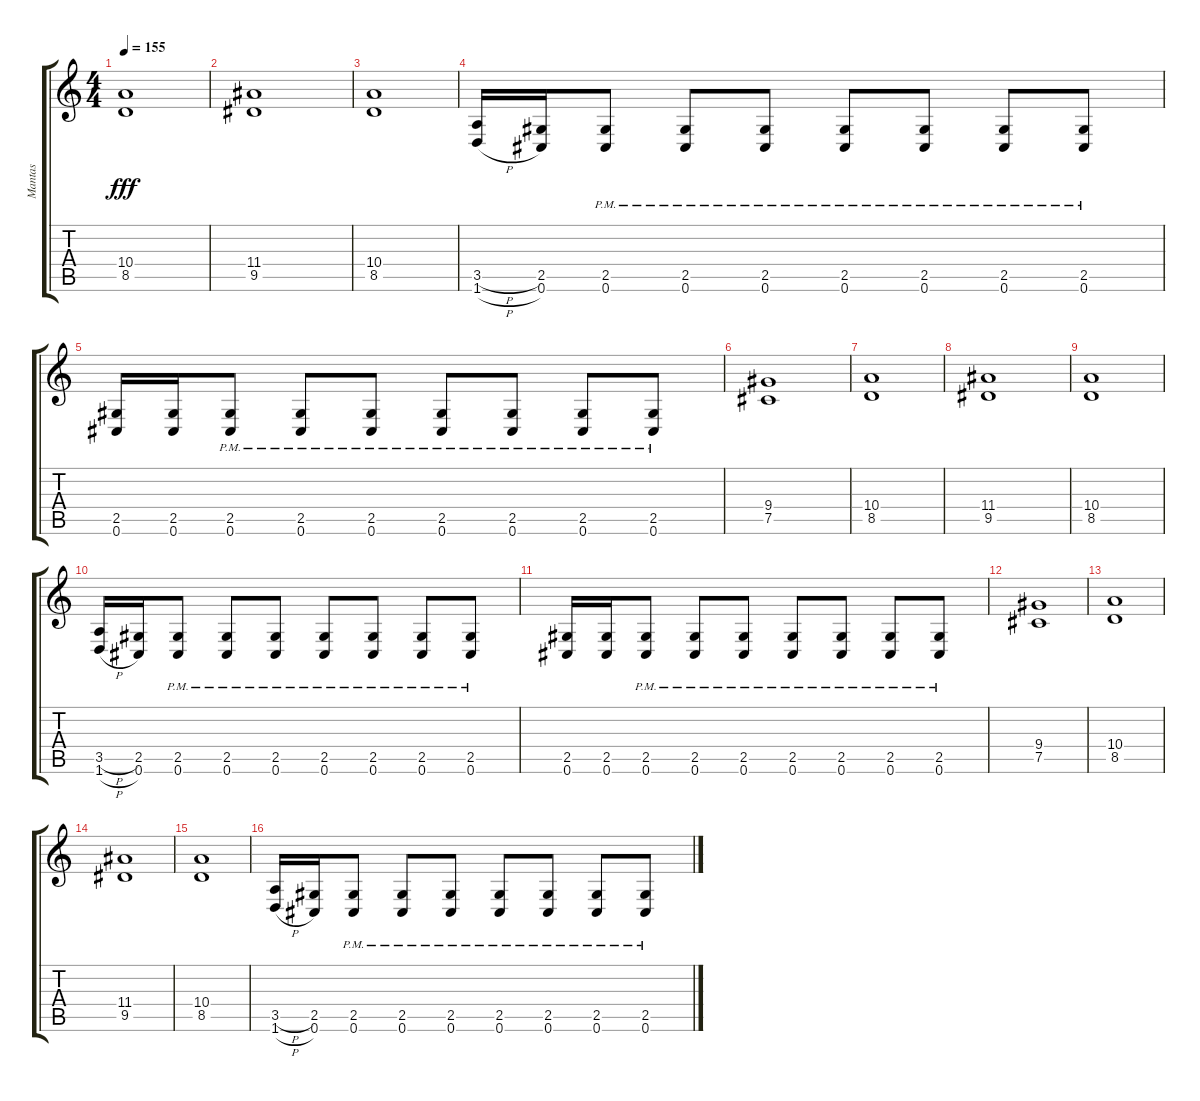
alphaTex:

\track ("Mantas" "Mantas") {instrument acousticguitarsteel}
\staff {score tabs}
\tuning (Db4 Ab3 E3 B2 Gb2 Db2) {hide}
\ts (4 4)
\tempo 155
\clef g2
\ks c
(10.4 8.5).1{dy fff} |
(11.4 9.5).1 |
(10.4 8.5).1 |
(3.5{h} 1.6{h}).16 (2.5 0.6).16 (2.5{pm} 0.6{pm}).8 (2.5{pm} 0.6{pm}).8 (2.5{pm} 0.6{pm}).8 (2.5{pm} 0.6{pm}).8 (2.5{pm} 0.6{pm}).8 (2.5{pm} 0.6{pm}).8 (2.5{pm} 0.6{pm}).8 |
(2.5 0.6).16 (2.5 0.6).16 (2.5{pm} 0.6{pm}).8 (2.5{pm} 0.6{pm}).8 (2.5{pm} 0.6{pm}).8 (2.5{pm} 0.6{pm}).8 (2.5{pm} 0.6{pm}).8 (2.5{pm} 0.6{pm}).8 (2.5{pm} 0.6{pm}).8 |
(9.4 7.5).1 |
(10.4 8.5).1 |
(11.4 9.5).1 |
(10.4 8.5).1 |
(3.5{h} 1.6{h}).16 (2.5 0.6).16 (2.5{pm} 0.6{pm}).8 (2.5{pm} 0.6{pm}).8 (2.5{pm} 0.6{pm}).8 (2.5{pm} 0.6{pm}).8 (2.5{pm} 0.6{pm}).8 (2.5{pm} 0.6{pm}).8 (2.5{pm} 0.6{pm}).8 |
(2.5 0.6).16 (2.5 0.6).16 (2.5{pm} 0.6{pm}).8 (2.5{pm} 0.6{pm}).8 (2.5{pm} 0.6{pm}).8 (2.5{pm} 0.6{pm}).8 (2.5{pm} 0.6{pm}).8 (2.5{pm} 0.6{pm}).8 (2.5{pm} 0.6{pm}).8 |
(9.4 7.5).1 |
(10.4 8.5).1 |
(11.4 9.5).1 |
(10.4 8.5).1 |
(3.5{h} 1.6{h}).16 (2.5 0.6).16 (2.5{pm} 0.6{pm}).8 (2.5{pm} 0.6{pm}).8 (2.5{pm} 0.6{pm}).8 (2.5{pm} 0.6{pm}).8 (2.5{pm} 0.6{pm}).8 (2.5{pm} 0.6{pm}).8 (2.5{pm} 0.6{pm}).8
